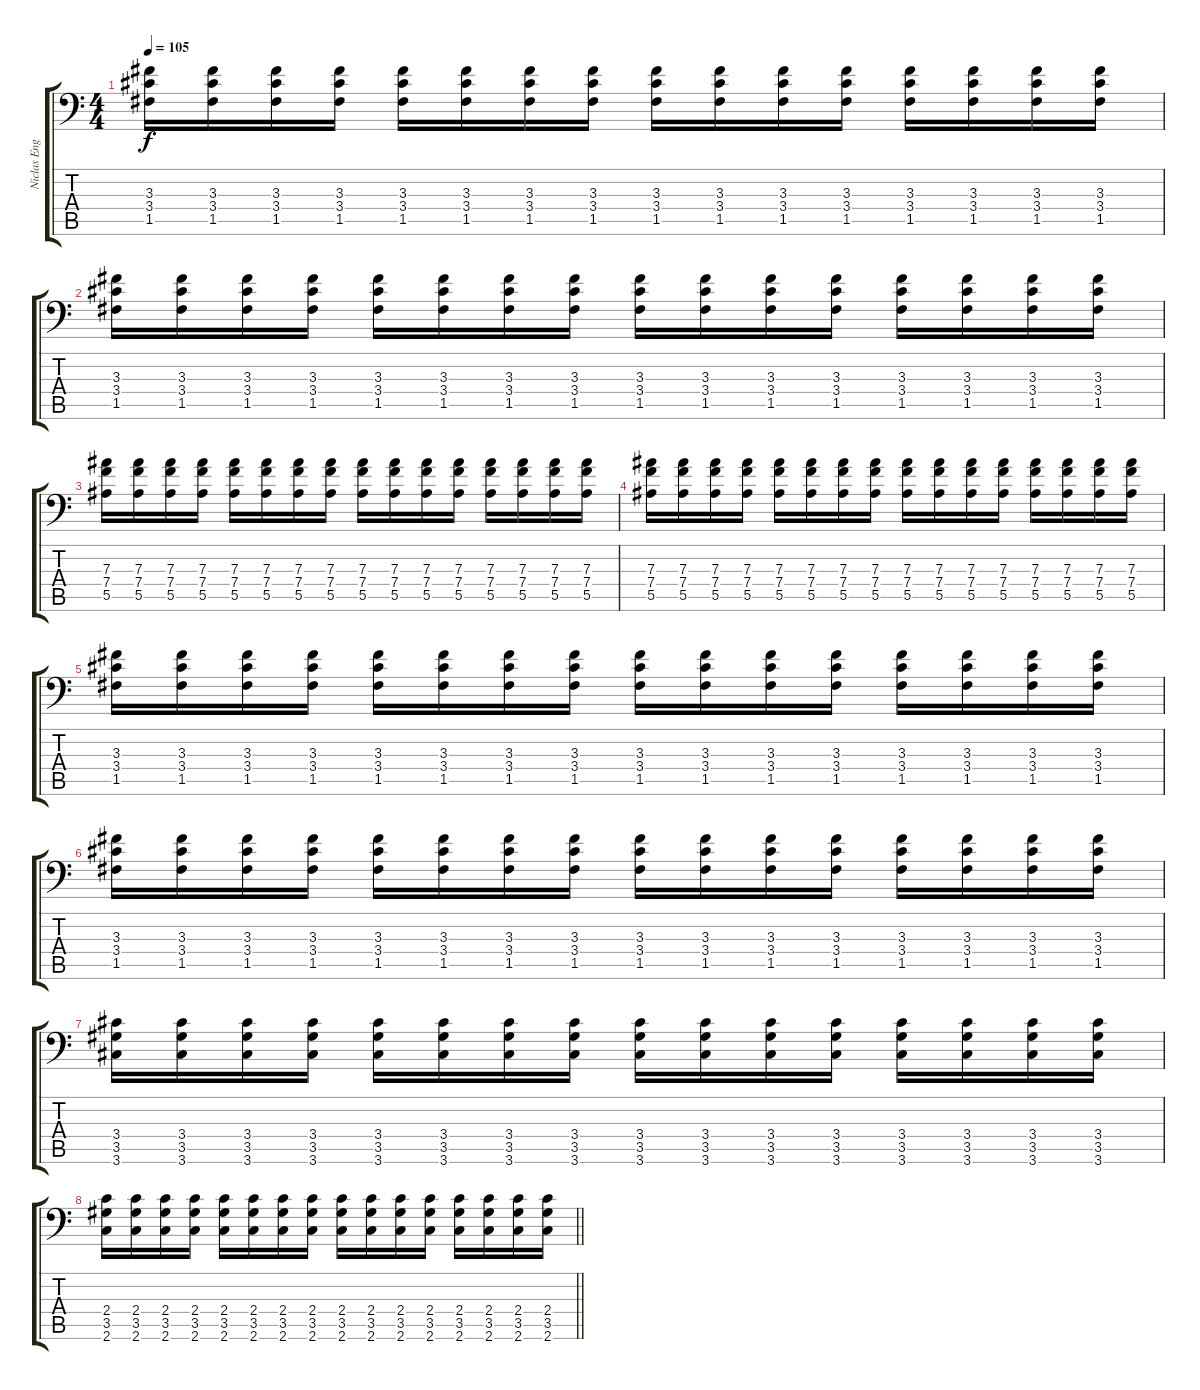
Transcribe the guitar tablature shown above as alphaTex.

\track ("Niclas Engelin" "Niclas Eng") {instrument distortionguitar}
\staff {score tabs}
\tuning (C4 G3 Eb3 Bb2 F2 Bb1) {hide}
\ts (4 4)
\tempo 105
\clef f4
\ks c
(3.3 3.4 1.5).16{dy f} (3.3 3.4 1.5).16 (3.3 3.4 1.5).16 (3.3 3.4 1.5).16 (3.3 3.4 1.5).16 (3.3 3.4 1.5).16 (3.3 3.4 1.5).16 (3.3 3.4 1.5).16 (3.3 3.4 1.5).16 (3.3 3.4 1.5).16 (3.3 3.4 1.5).16 (3.3 3.4 1.5).16 (3.3 3.4 1.5).16 (3.3 3.4 1.5).16 (3.3 3.4 1.5).16 (3.3 3.4 1.5).16 |
(3.3 3.4 1.5).16 (3.3 3.4 1.5).16 (3.3 3.4 1.5).16 (3.3 3.4 1.5).16 (3.3 3.4 1.5).16 (3.3 3.4 1.5).16 (3.3 3.4 1.5).16 (3.3 3.4 1.5).16 (3.3 3.4 1.5).16 (3.3 3.4 1.5).16 (3.3 3.4 1.5).16 (3.3 3.4 1.5).16 (3.3 3.4 1.5).16 (3.3 3.4 1.5).16 (3.3 3.4 1.5).16 (3.3 3.4 1.5).16 |
(7.3 7.4 5.5).16 (7.3 7.4 5.5).16 (7.3 7.4 5.5).16 (7.3 7.4 5.5).16 (7.3 7.4 5.5).16 (7.3 7.4 5.5).16 (7.3 7.4 5.5).16 (7.3 7.4 5.5).16 (7.3 7.4 5.5).16 (7.3 7.4 5.5).16 (7.3 7.4 5.5).16 (7.3 7.4 5.5).16 (7.3 7.4 5.5).16 (7.3 7.4 5.5).16 (7.3 7.4 5.5).16 (7.3 7.4 5.5).16 |
(7.3 7.4 5.5).16 (7.3 7.4 5.5).16 (7.3 7.4 5.5).16 (7.3 7.4 5.5).16 (7.3 7.4 5.5).16 (7.3 7.4 5.5).16 (7.3 7.4 5.5).16 (7.3 7.4 5.5).16 (7.3 7.4 5.5).16 (7.3 7.4 5.5).16 (7.3 7.4 5.5).16 (7.3 7.4 5.5).16 (7.3 7.4 5.5).16 (7.3 7.4 5.5).16 (7.3 7.4 5.5).16 (7.3 7.4 5.5).16 |
(3.3 3.4 1.5).16 (3.3 3.4 1.5).16 (3.3 3.4 1.5).16 (3.3 3.4 1.5).16 (3.3 3.4 1.5).16 (3.3 3.4 1.5).16 (3.3 3.4 1.5).16 (3.3 3.4 1.5).16 (3.3 3.4 1.5).16 (3.3 3.4 1.5).16 (3.3 3.4 1.5).16 (3.3 3.4 1.5).16 (3.3 3.4 1.5).16 (3.3 3.4 1.5).16 (3.3 3.4 1.5).16 (3.3 3.4 1.5).16 |
(3.3 3.4 1.5).16 (3.3 3.4 1.5).16 (3.3 3.4 1.5).16 (3.3 3.4 1.5).16 (3.3 3.4 1.5).16 (3.3 3.4 1.5).16 (3.3 3.4 1.5).16 (3.3 3.4 1.5).16 (3.3 3.4 1.5).16 (3.3 3.4 1.5).16 (3.3 3.4 1.5).16 (3.3 3.4 1.5).16 (3.3 3.4 1.5).16 (3.3 3.4 1.5).16 (3.3 3.4 1.5).16 (3.3 3.4 1.5).16 |
(3.4 3.5 3.6).16 (3.4 3.5 3.6).16 (3.4 3.5 3.6).16 (3.4 3.5 3.6).16 (3.4 3.5 3.6).16 (3.4 3.5 3.6).16 (3.4 3.5 3.6).16 (3.4 3.5 3.6).16 (3.4 3.5 3.6).16 (3.4 3.5 3.6).16 (3.4 3.5 3.6).16 (3.4 3.5 3.6).16 (3.4 3.5 3.6).16 (3.4 3.5 3.6).16 (3.4 3.5 3.6).16 (3.4 3.5 3.6).16 |
\barLineRight lightlight
(2.4 3.5 2.6).16 (2.4 3.5 2.6).16 (2.4 3.5 2.6).16 (2.4 3.5 2.6).16 (2.4 3.5 2.6).16 (2.4 3.5 2.6).16 (2.4 3.5 2.6).16 (2.4 3.5 2.6).16 (2.4 3.5 2.6).16 (2.4 3.5 2.6).16 (2.4 3.5 2.6).16 (2.4 3.5 2.6).16 (2.4 3.5 2.6).16 (2.4 3.5 2.6).16 (2.4 3.5 2.6).16 (2.4 3.5 2.6).16
